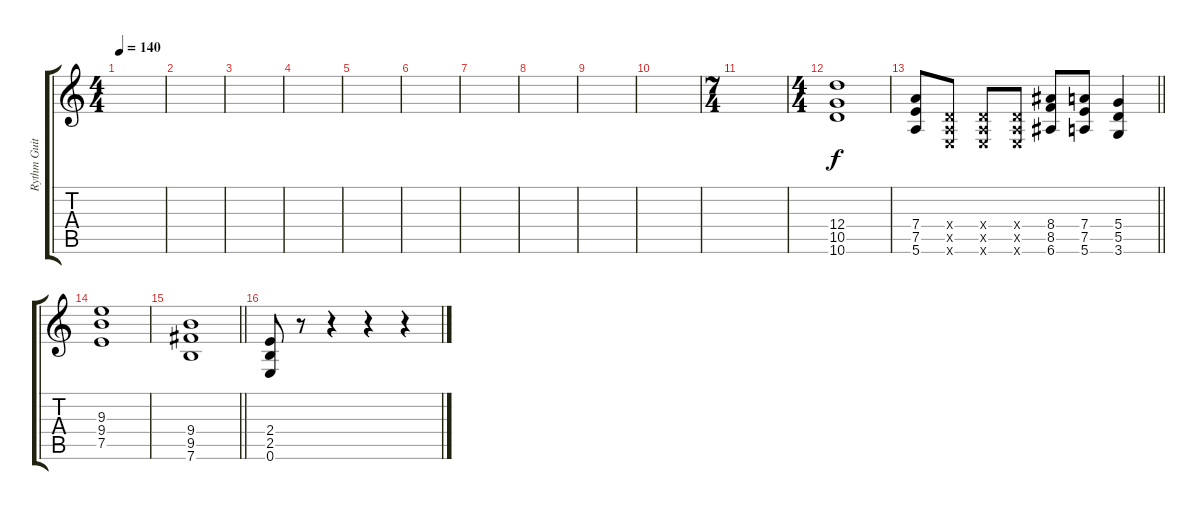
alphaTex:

\track ("Rythm Guitarist(Christopher)" "Rythm Guit") {instrument distortionguitar}
\staff {score tabs}
\tuning (E4 B3 G3 D3 A2 E2) {hide}
\ts (4 4)
\tempo 140
\clef g2
\ks c
|
|
|
|
|
|
|
|
|
|
\ts (7 4)
|
\ts (4 4)
(12.4 10.5 10.6).1 |
\barLineRight lightlight
(7.4 7.5 5.6).8 (0.4{x} 0.5{x} 0.6{x}).8 (0.4{x} 0.5{x} 0.6{x}).8 (0.4{x} 0.5{x} 0.6{x}).8 (8.4 8.5 6.6).8 (7.4 7.5 5.6).8 (5.4 5.5 3.6).4 |
(9.3 9.4 7.5).1 |
\barLineRight lightlight
(9.4 9.5 7.6).1 |
(2.4 2.5 0.6).8 r.8 r.4 r.4 r.4
